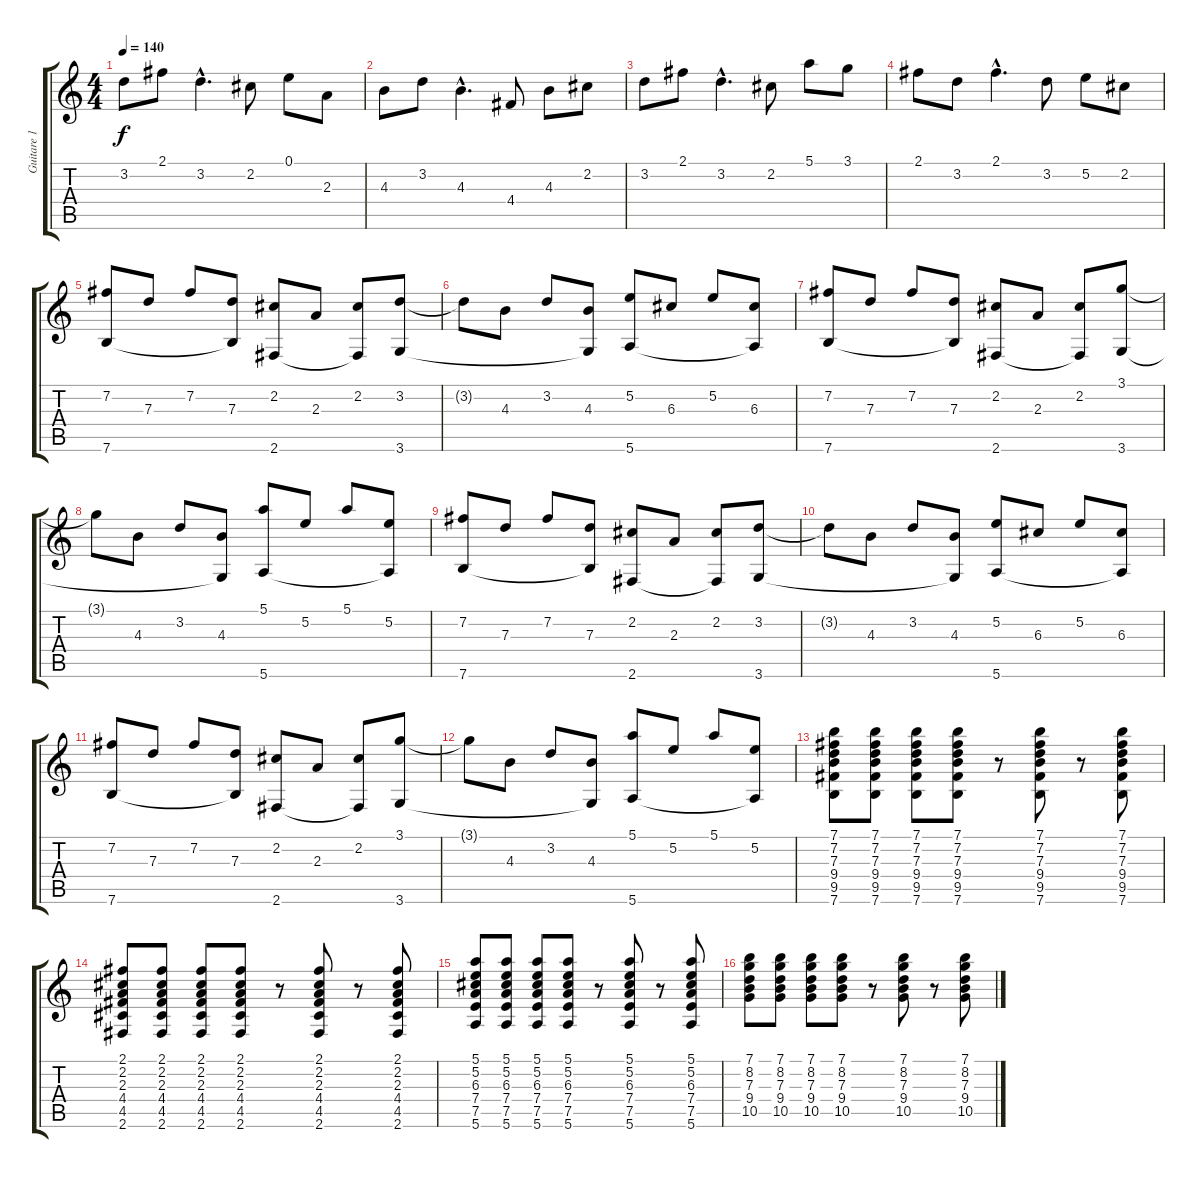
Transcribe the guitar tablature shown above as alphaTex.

\track ("Guitare 1" "Guitare 1") {instrument electricguitarjazz}
\staff {score tabs}
\tuning (E4 B3 G3 D3 A2 E2) {hide}
\ts (4 4)
\tempo 140
\clef g2
\ks c
3.2.8{dy f} 2.1.8 3.2{hac}.4{d} 2.2.8 0.1.8 2.3.8 |
4.3.8 3.2.8 4.3{hac}.4{d} 4.4.8 4.3.8 2.2.8 |
3.2.8 2.1.8 3.2{hac}.4{d} 2.2.8 5.1.8 3.1.8 |
2.1.8 3.2.8 2.1{hac}.4{d} 3.2.8 5.2.8 2.2.8 |
(7.2 7.6).8 7.3.8 7.2.8 (7.3 7.6{t}).8 (2.2 2.6).8 2.3.8 (2.2 2.6{t}).8 (3.2 3.6).8 |
3.2{t}.8 4.3.8 3.2.8 (4.3 3.6{t}).8 (5.2 5.6).8 6.3.8 5.2.8 (6.3 5.6{t}).8 |
(7.2 7.6).8 7.3.8 7.2.8 (7.3 7.6{t}).8 (2.2 2.6).8 2.3.8 (2.2 2.6{t}).8 (3.1 3.6).8 |
3.1{t}.8 4.3.8 3.2.8 (4.3 3.6{t}).8 (5.1 5.6).8 5.2.8 5.1.8 (5.2 5.6{t}).8 |
(7.2 7.6).8 7.3.8 7.2.8 (7.3 7.6{t}).8 (2.2 2.6).8 2.3.8 (2.2 2.6{t}).8 (3.2 3.6).8 |
3.2{t}.8 4.3.8 3.2.8 (4.3 3.6{t}).8 (5.2 5.6).8 6.3.8 5.2.8 (6.3 5.6{t}).8 |
(7.2 7.6).8 7.3.8 7.2.8 (7.3 7.6{t}).8 (2.2 2.6).8 2.3.8 (2.2 2.6{t}).8 (3.1 3.6).8 |
3.1{t}.8 4.3.8 3.2.8 (4.3 3.6{t}).8 (5.1 5.6).8 5.2.8 5.1.8 (5.2 5.6{t}).8 |
(7.1 7.2 7.3 9.4 9.5 7.6).8 (7.1 7.2 7.3 9.4 9.5 7.6).8 (7.1 7.2 7.3 9.4 9.5 7.6).8 (7.1 7.2 7.3 9.4 9.5 7.6).8 r.8 (7.1 7.2 7.3 9.4 9.5 7.6).8 r.8 (7.1 7.2 7.3 9.4 9.5 7.6).8 |
(2.1 2.2 2.3 4.4 4.5 2.6).8 (2.1 2.2 2.3 4.4 4.5 2.6).8 (2.1 2.2 2.3 4.4 4.5 2.6).8 (2.1 2.2 2.3 4.4 4.5 2.6).8 r.8 (2.1 2.2 2.3 4.4 4.5 2.6).8 r.8 (2.1 2.2 2.3 4.4 4.5 2.6).8 |
(5.1 5.2 6.3 7.4 7.5 5.6).8 (5.1 5.2 6.3 7.4 7.5 5.6).8 (5.1 5.2 6.3 7.4 7.5 5.6).8 (5.1 5.2 6.3 7.4 7.5 5.6).8 r.8 (5.1 5.2 6.3 7.4 7.5 5.6).8 r.8 (5.1 5.2 6.3 7.4 7.5 5.6).8 |
(7.1 8.2 7.3 9.4 10.5).8 (7.1 8.2 7.3 9.4 10.5).8 (7.1 8.2 7.3 9.4 10.5).8 (7.1 8.2 7.3 9.4 10.5).8 r.8 (7.1 8.2 7.3 9.4 10.5).8 r.8 (7.1 8.2 7.3 9.4 10.5).8
